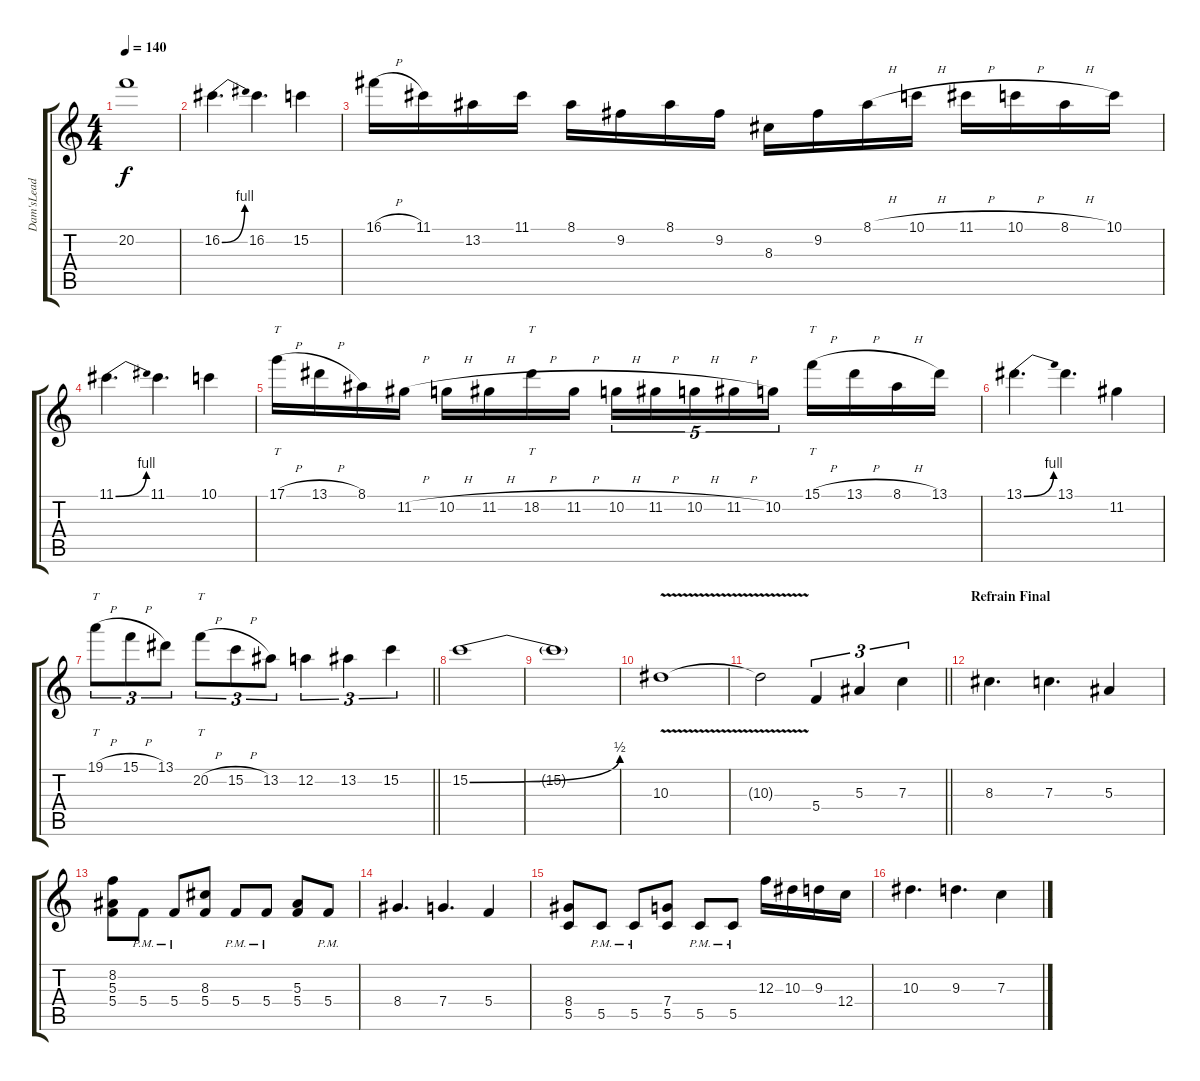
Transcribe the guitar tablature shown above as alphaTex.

\track ("Dam'sLead" "Dam'sLead") {instrument distortionguitar}
\staff {score tabs}
\tuning (D4 A3 F3 C3 G2 C2) {hide}
\ts (4 4)
\tempo 140
\clef g2
\ks c
20.2{t}.1{dy f} |
16.2{be (bend 0 0 60 4)}.4{d} 16.2.4{d} 15.2.4 |
16.1{h}.16 11.1.16 13.2.16 11.1.16 8.1.16 9.2.16 8.1.16 9.2.16 8.3.16 9.2.16 8.1{h}.16 10.1{h}.16 11.1{h}.16 10.1{h}.16 8.1{h}.16 10.1.16 |
11.1{be (bend 0 0 60 4)}.4{d} 11.1.4{d} 10.1.4 |
17.1{h}.16{tt} 13.1{h}.16 8.1.16 11.2{h}.16 10.2{h}.16 11.2{h}.16 18.2{h}.16{tt} 11.2{h}.16 10.2{h}.16{tu (5 4)} 11.2{h}.16{tu (5 4)} 10.2{h}.16{tu (5 4)} 11.2{h}.16{tu (5 4)} 10.2.16{tu (5 4)} 15.1{h}.16{tt} 13.1{h}.16 8.1{h}.16 13.1.16 |
13.1{be (bend 0 0 60 4)}.4{d} 13.1.4{d} 11.2.4 |
\barLineRight lightlight
19.1{h}.8{tt tu (3 2)} 15.1{h}.8{tu (3 2)} 13.1.8{tu (3 2)} 20.2{h}.8{tt tu (3 2)} 15.2{h}.8{tu (3 2)} 13.2.8{tu (3 2)} 12.2.4{tu (3 2)} 13.2.4{tu (3 2)} 15.2.4{tu (3 2)} |
15.2{be (bend 0 0 60 2)}.1 |
15.2{t}.1 |
10.3{v}.1 |
\barLineRight lightlight
10.3{t}.2 5.4.4{tu (3 2)} 5.3.4{tu (3 2)} 7.3.4{tu (3 2)} |
\section ("" "Refrain Final")
8.3.4{d} 7.3.4{d} 5.3.4 |
(8.2 5.3 5.4).8 5.4{pm}.8 5.4{pm}.8 (8.3 5.4).8 5.4{pm}.8 5.4{pm}.8 (5.3 5.4).8 5.4{pm}.8 |
8.4.4{d} 7.4.4{d} 5.4.4 |
(8.4 5.5).8 5.5{pm}.8 5.5{pm}.8 (7.4 5.5).8 5.5{pm}.8 5.5{pm}.8 12.3.16 10.3.16 9.3.16 12.4.16 |
10.3.4{d} 9.3.4{d} 7.3.4
